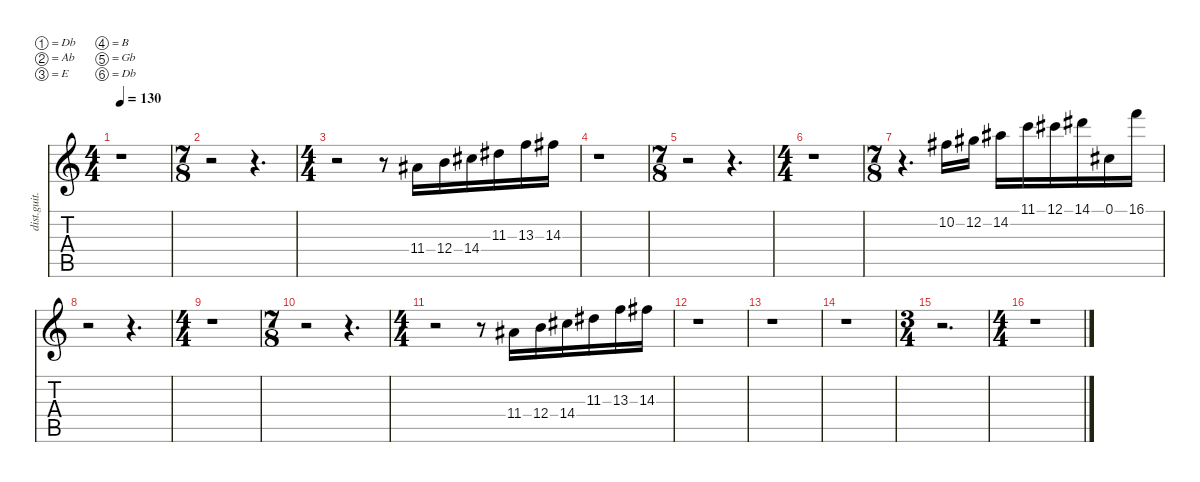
\defaultSystemsLayout 4
\hideDynamics
\bracketExtendMode nobrackets
\otherSystemsTrackNameOrientation horizontal
\track ("D. Waring Lead Gtr." "dist.guit.") {instrument distortionguitar}
\staff {score tabs}
\tuning (Db4 Ab3 E3 B2 Gb2 Db2)
\ts (4 4)
\beaming (8 4 4)
\tempo 130
\clef g2
\ks c
r.1{dy mp beam Down} |
\ts (7 8)
\beaming (8 2 2 3)
r.2{beam Down} r.4{d beam Down} |
\ts (4 4)
\beaming (8 4 4)
r.2{beam Down} r.8{beam Down} 11.4{acc #}.16{beam Down} 12.4.16{beam Down} 14.4{acc #}.16{beam Down} 11.3{acc #}.16{beam Down} 13.3.16{beam Down} 14.3{acc #}.16{beam Down} |
r.1{beam Down} |
\ts (7 8)
\beaming (8 2 2 3)
r.2{beam Down} r.4{d beam Down} |
\ts (4 4)
\beaming (8 4 4)
r.1{beam Down} |
\ts (7 8)
\beaming (8 2 2 3)
r.4{d beam Down} 10.2{acc #}.16{beam Down} 12.2{acc #}.16{beam Down} 14.2{acc #}.16{beam Down} 11.1.16{beam Down} 12.1{acc #}.16{beam Down} 14.1{acc #}.16{beam Down} 0.1{acc #}.16{beam Down} 16.1.16{beam Down} |
r.2{beam Down} r.4{d beam Down} |
\ts (4 4)
\beaming (8 4 4)
r.1{beam Down} |
\ts (7 8)
\beaming (8 2 2 3)
r.2{beam Down} r.4{d beam Down} |
\ts (4 4)
\beaming (8 4 4)
r.2{beam Down} r.8{beam Down} 11.4{acc #}.16{beam Down} 12.4.16{beam Down} 14.4{acc #}.16{beam Down} 11.3{acc #}.16{beam Down} 13.3.16{beam Down} 14.3{acc #}.16{beam Down} |
r.1{beam Down} |
r.1{beam Down} |
r.1{beam Down} |
\ts (3 4)
\beaming (8 2 2 2)
r.2{d beam Down} |
\ts (4 4)
\beaming (8 4 4)
r.1{beam Down}
